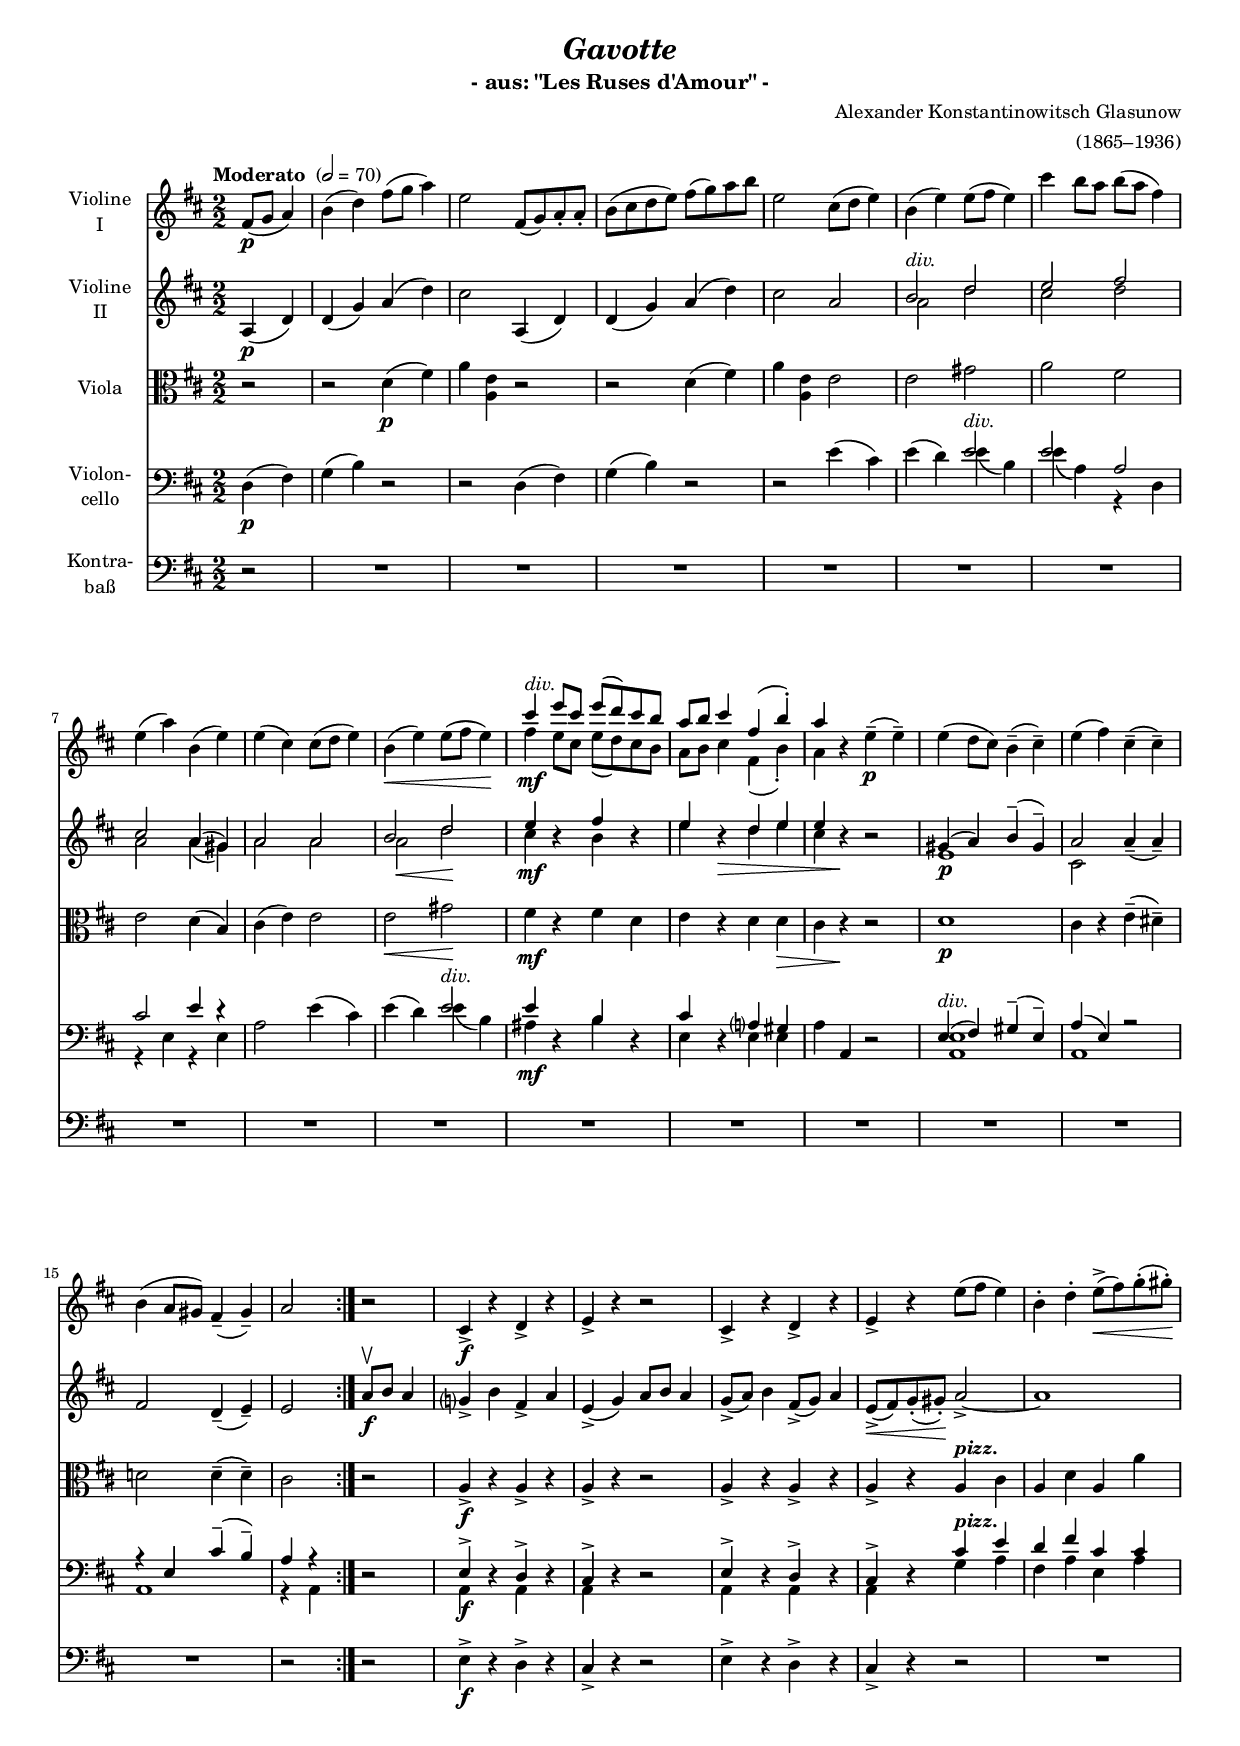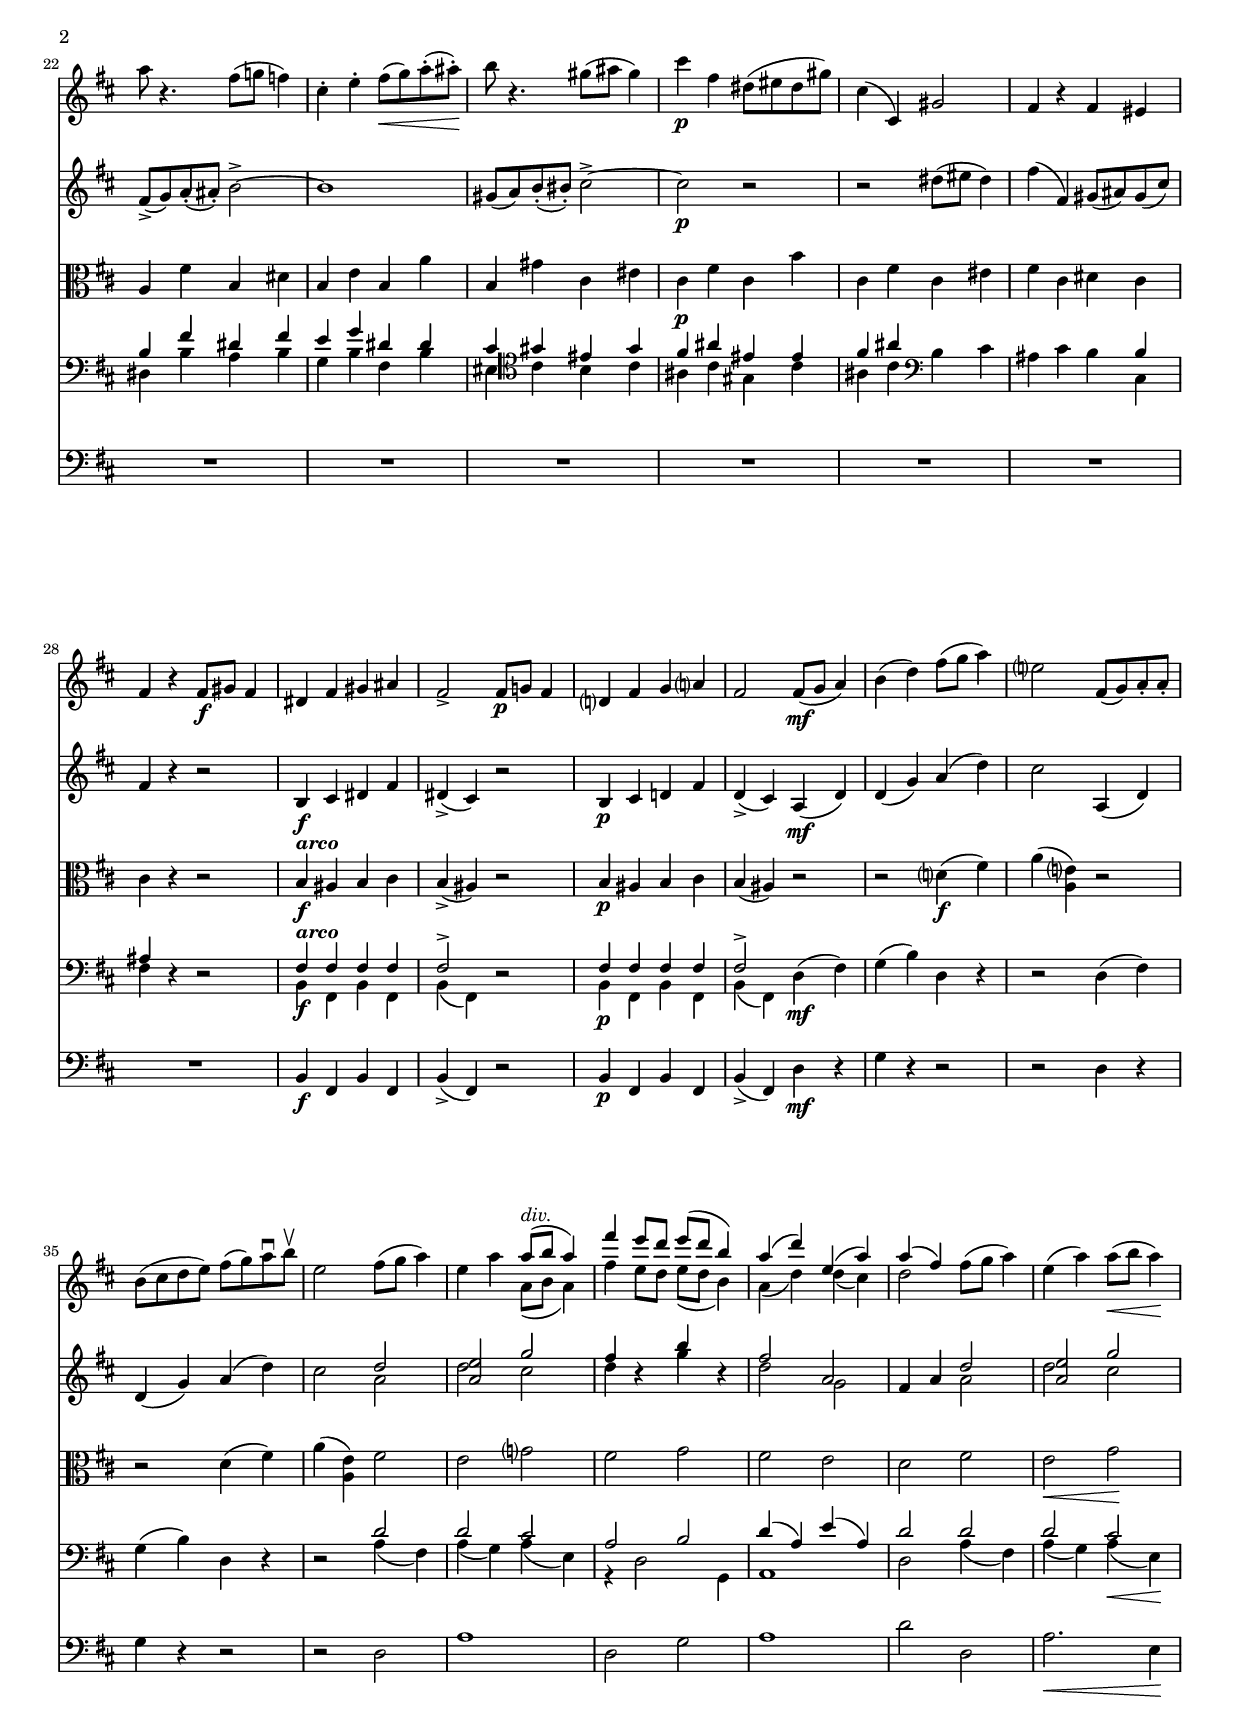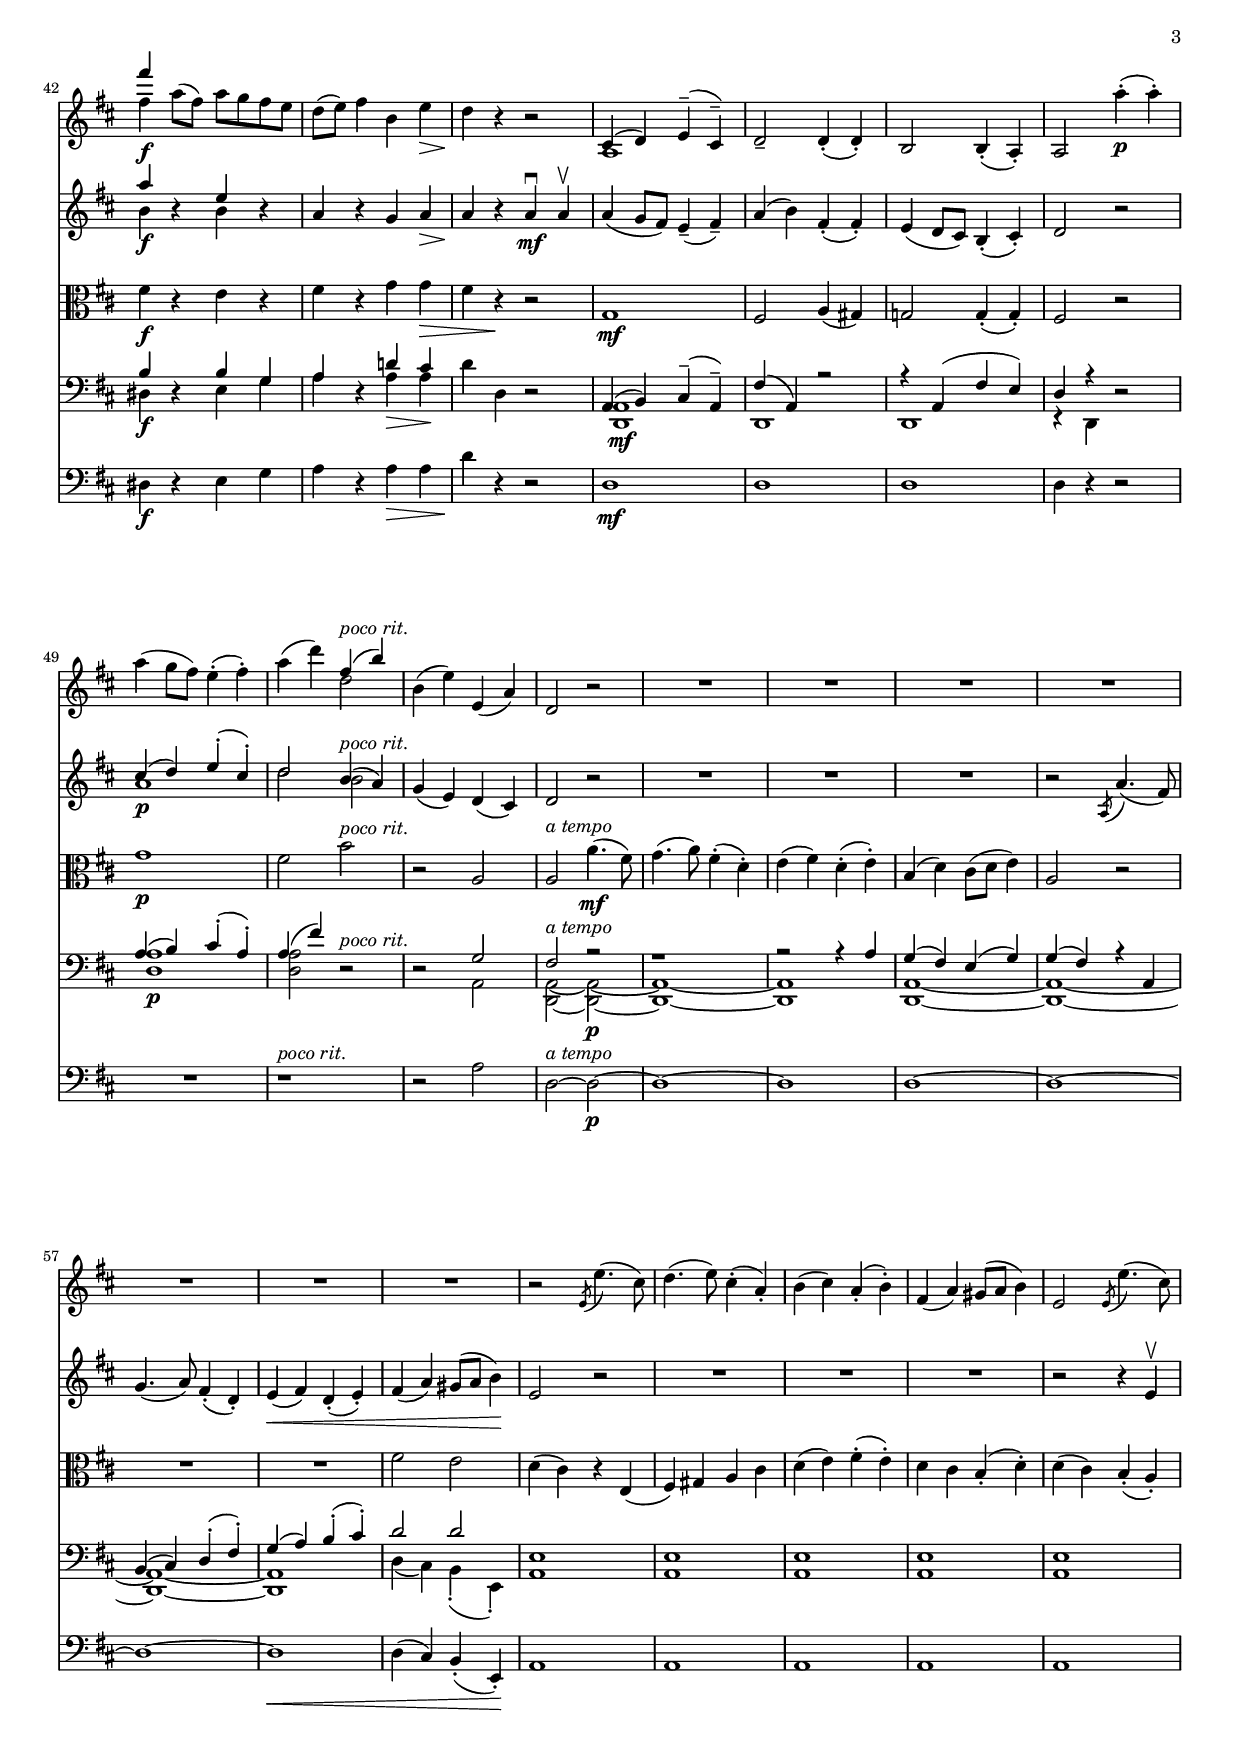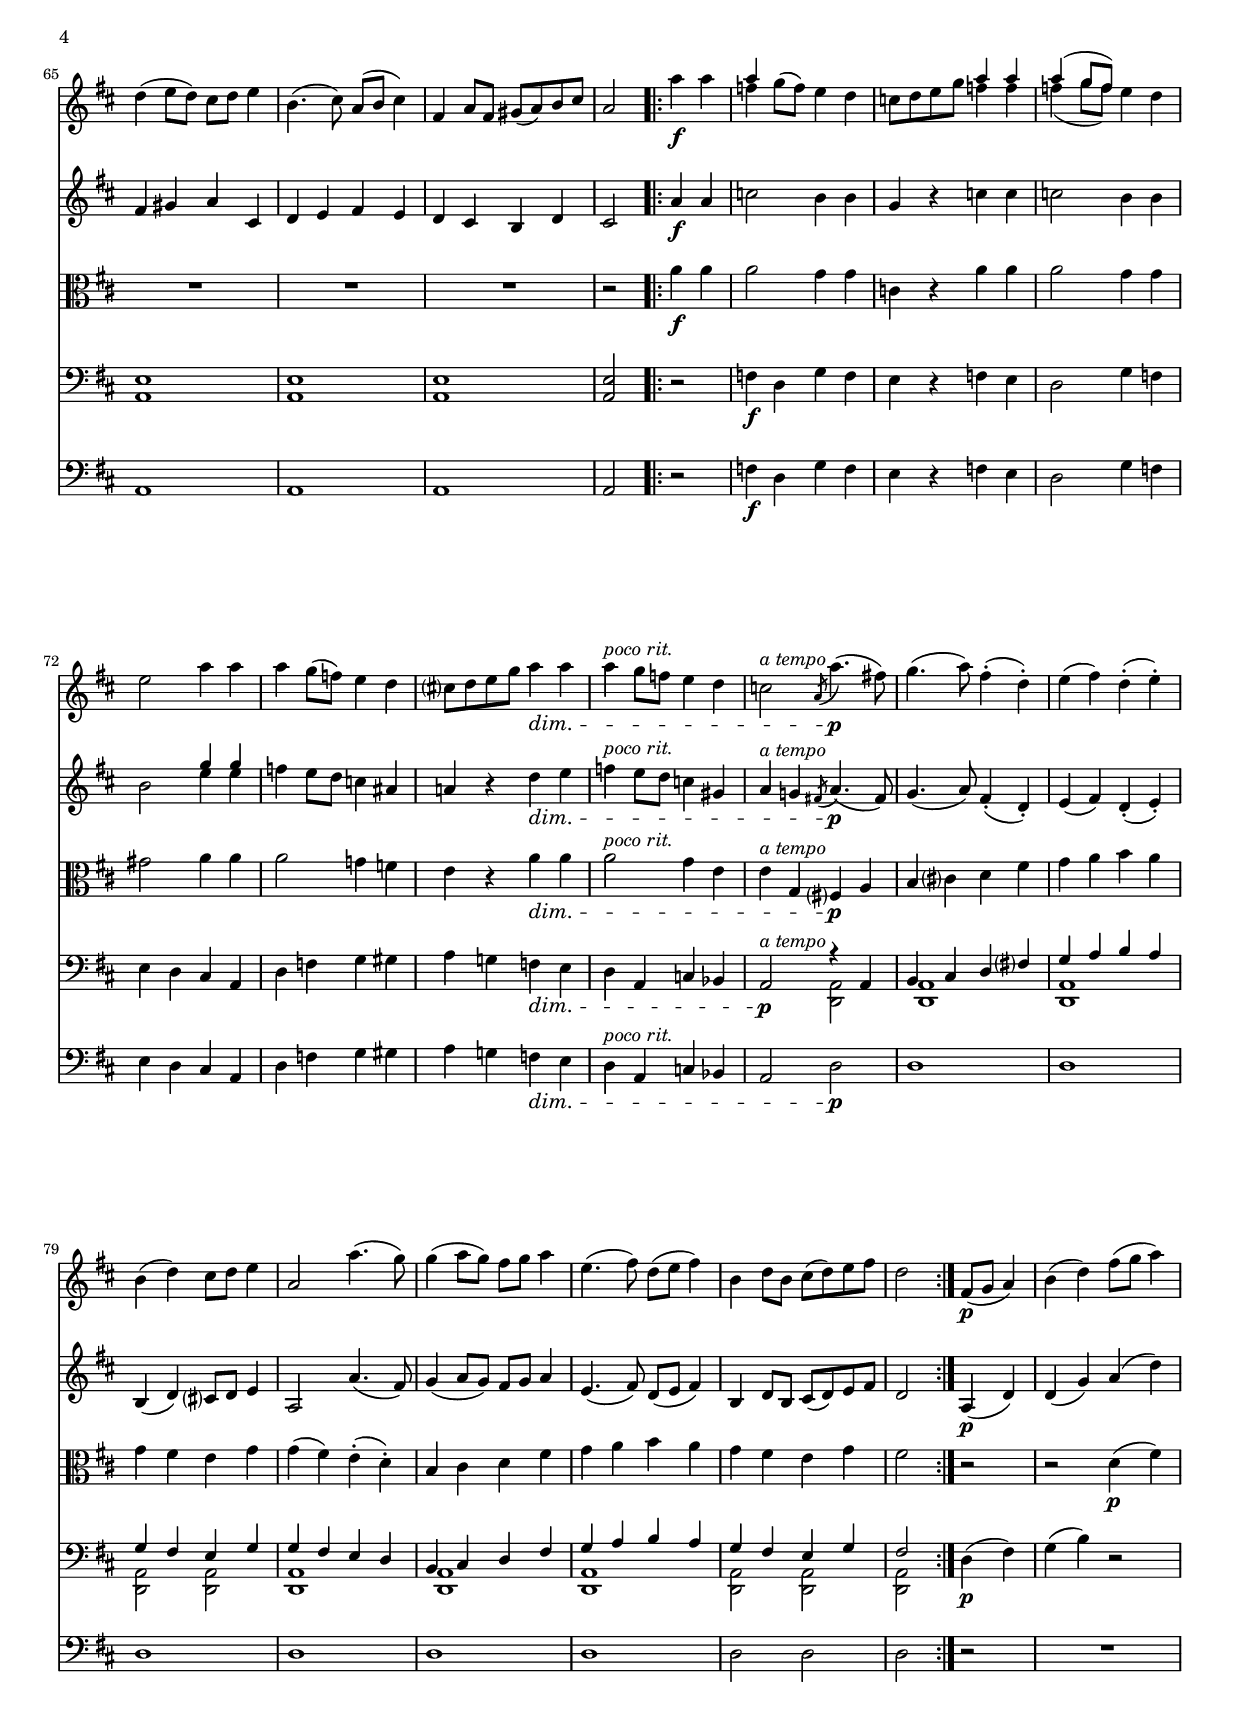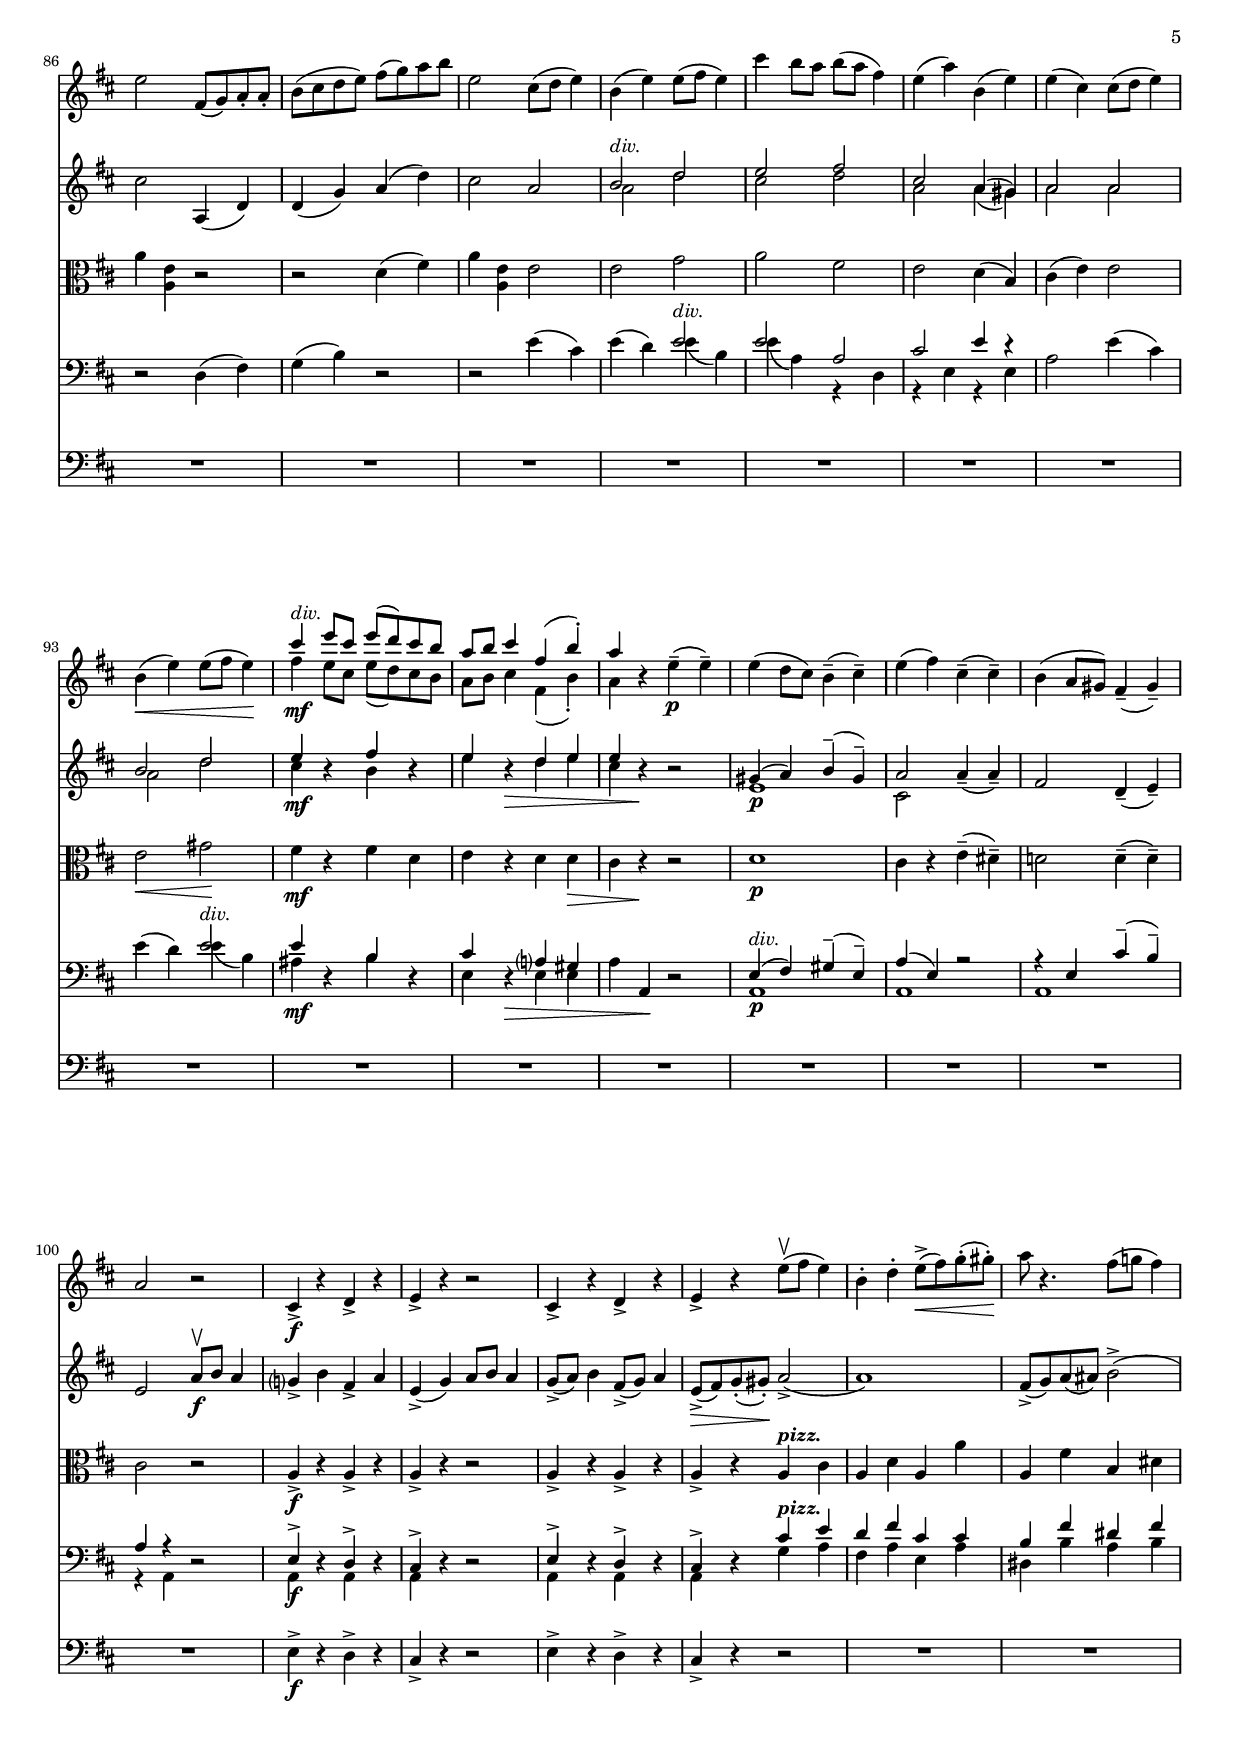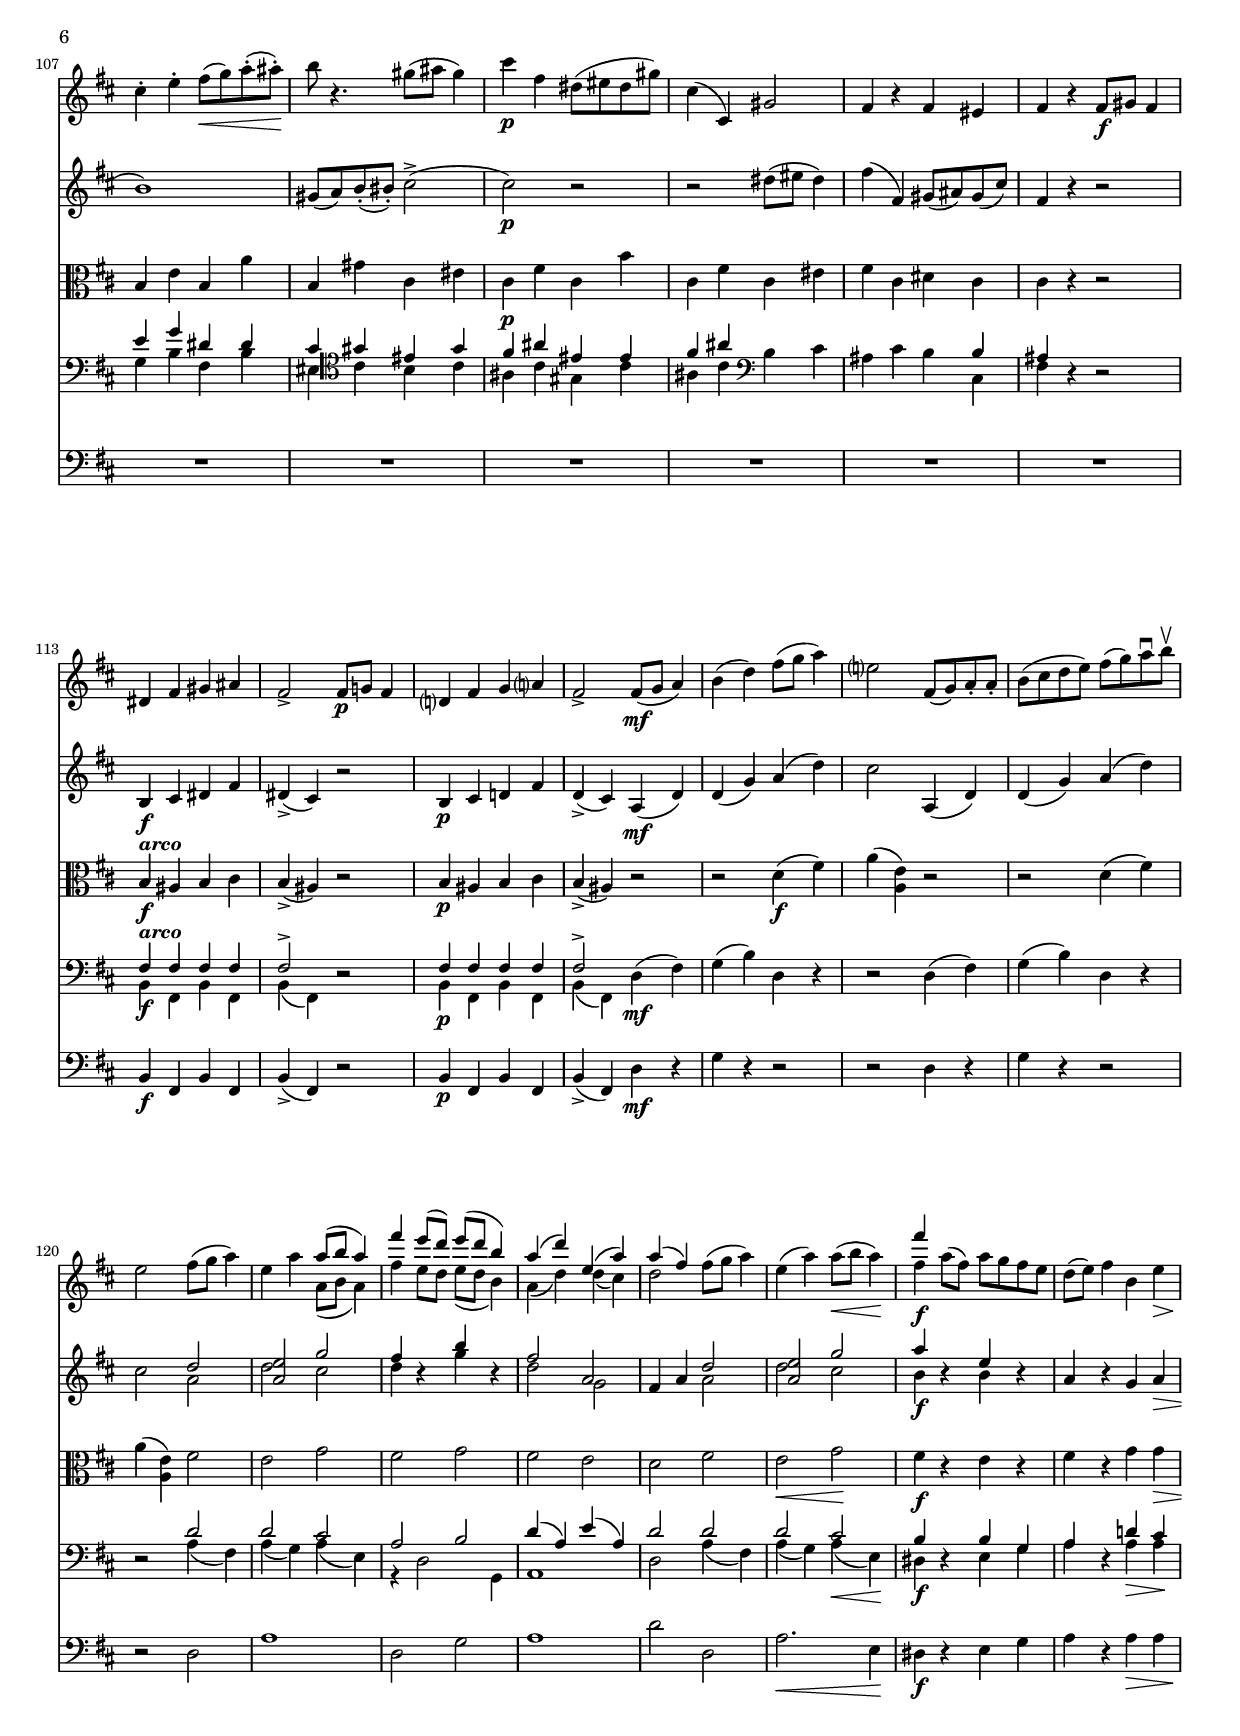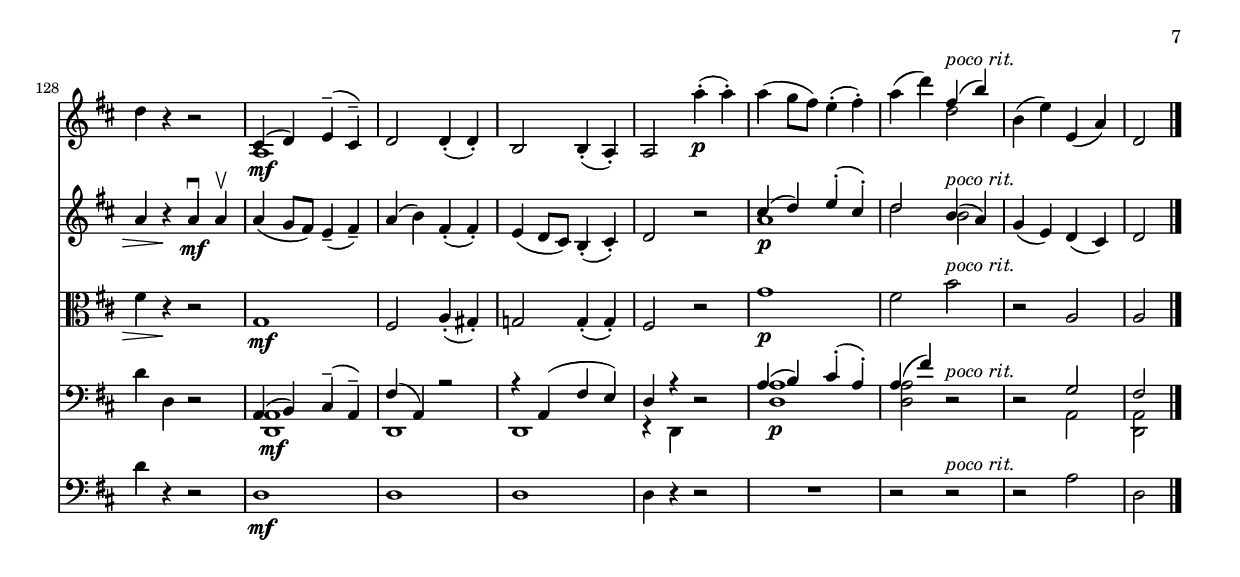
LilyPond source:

\version "2.14.2"
\include "deutsch.ly"

#(set-global-staff-size 16.35)

\header {
  title     = \markup \bold \italic "Gavotte"
  subtitle  = "- aus: \"Les Ruses d'Amour\" -"
  composer  = "Alexander Konstantinowitsch Glasunow"
  arranger  = "(1865–1936)"
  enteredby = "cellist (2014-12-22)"
}

voiceconsts = {
  \key d \major
  \time 2/2
  \tempo "Moderato " 2=70
  \numericTimeSignature
  \compressFullBarRests
  \set tupletSpannerDuration = #(ly:make-moment 1 4)
}

mifl= "oboe"
mist = "string ensemble 1"
miva = "pizzicato strings"
%miba = "bassoon"
miba = "drawbar organ"

arco = \markup \bold \italic "arco"
atem = \markup \italic "a tempo"
div  = \markup \italic "div."
pizz = \markup \bold \italic "pizz."
prit = \markup \italic "poco rit."

va = \relative c' {
  \voiceconsts

  \partial 2
  \repeat volta 2 {
    fis8(\p g a4)
    h( d) fis8( g a4)
    e2 fis,8( g) a-. a-.
    h( cis d e) fis( g) a h
    e,2 cis8( d e4)
    h( e) e8( fis e4)
    cis' h8 a h( a fis4)

    e( a) h,( e)
    e( cis) cis8( d e4)
    h(\< e) e8( fis e4)\!
    << { cis'^\div e8 cis e( d) cis h } \\ { fis4\mf e8 cis e( d) cis h } >>
    << { a' h cis4 fis,( h)-. } \\ { a,8 h cis4 fis,( h)-. } >>

    << a' \\ a, >> r e'(--\p e)--
    e( d8 cis) h4(-- cis)--
    e( fis) cis(-- cis)--
    h( a8 gis) fis4(-- gis)--
    a2
  }
  r

  cis,4->\f r d-> r
  e-> r r2
  cis4-> r d-> r
  e-> r e'8( fis e4)
  h-. d-. e8(->\< fis) g(-. gis)-.\!
  a r4. fis8( g! f4)
  cis-. e-. fis8(\< g) a(-. ais)-.\!

  h r4. gis8( ais gis4)
  cis\p fis, dis8( eis dis gis)
  cis,4( cis,) gis'2
  fis4 r fis eis
  fis r fis8\f gis fis4
  dis fis gis ais
  fis2-> fis8\p g! fis4

  d? fis g a?
  fis2 fis8(\mf g a4)
  h( d) fis8( g a4)
  e?2 fis,8( g) a-. a-.
  h( cis d e) fis( g) a\downbow h\upbow
  e,2 fis8( g a4)
  e a << { a8(^\div h a4) } \\ { a,8( h a4) } >>

  << { fis'' e8 d e( d h4) } \\ { fis e8 d e( d h4) } >>
  << { a'( d) e,( a) } \\ { a,( d) d( cis) } >>
  << { a'( fis) } \\ d2 >> fis8( g a4)
  e( a) a8(\< h a4)\!
  << fis'\\ fis,\f >> a8( fis) a g fis e
  d( e) fis4 h, e\>
  d\! r r2

  << { cis,4( d) e(-- cis)-- } \\ a1 >>
  d2-- d4(-. d)-.
  h2 h4(-. a)-.
  a2 a''4(-.\p a)-.
  a( g8 fis) e4(-. fis)-.
  a( d) << { fis,(^\prit h) } \\ d,2 >>
  h4( e) e,( a)

  d,2 r
  R1*7
  r2 \acciaccatura e8 e'4.( cis8)
  d4.( e8) cis4(-. a)-.
  h( cis) a(-. h)-.

  fis( a) gis8( a h4)
  e,2 \acciaccatura e8 e'4.( cis8)
  d4( e8 d) cis d e4
  h4.( cis8) a( h cis4)
  fis, a8 fis gis( a) h cis

  a2
  \repeat volta 2 {
    a'4\f a
    << a \\ f >> g8( f) e4 d
    c8 d e g << { a4 a } \\ { f f } >>
    << { a( g8 f) } \\ { f4( g8 f) } >> e4 d
    e2 a4 a
    a g8( f) e4 d
    cis?8 d e g a4\dim a

    a^\prit g8 f e4 d
    c2^\atem \acciaccatura a8 a'4.(\p fis!8)
    g4.( a8) fis4(-. d)-.
    e( fis) d(-. e)-.
    h( d) cis8 d e4

    a,2 a'4.( g8)
    g4( a8 g) fis g a4
    e4.( fis8) d( e fis4)
    h, d8 h cis( d) e fis
    d2
  }
  fis,8(\p g a4)

  h( d) fis8( g a4)
  e2 fis,8( g) a-. a-.
  h( cis d e) fis( g) a h
  e,2 cis8( d e4)
  h( e) e8( fis e4)
  cis' h8 a h( a fis4)
  e( a) h,( e)

  e( cis) cis8( d e4)
  h(\< e) e8( fis e4)\!
  << { cis'^\div e8 cis e( d) cis h } \\ { fis4\mf e8 cis e( d) cis h } >>
  << { a' h cis4 fis,( h)-. } \\ { a,8 h cis4 fis,( h)-. } >>
  << a' \\ a, >> r e'(--\p e)--
  e( d8 cis) h4(-- cis)--
  e( fis) cis(-- cis)--

  h( a8 gis) fis4(-- gis)--
  a2 r
  cis,4->\f r d-> r
  e-> r r2
  cis4-> r d-> r
  e-> r e'8(\upbow fis e4)
  h-. d-. e8(->\< fis) g(-. gis)-.\!

  a r4. fis8( g! fis4)
  cis-. e-. fis8(\< g) a(-. ais)-.\!
  h r4. gis8( ais gis4)
  cis\p fis, dis8( eis dis gis)
  cis,4( cis,) gis'2
  fis4 r fis eis

  fis r fis8\f gis fis4
  dis fis gis ais
  fis2-> fis8\p g! fis4
  d? fis g a?
  fis2-> fis8(\mf g a4)
  h( d) fis8( g a4)
  e?2 fis,8( g) a-. a-.

  h( cis d e) fis( g) a\downbow h\upbow
  e,2 fis8( g a4)
  e a << { a8( h a4) } \\ { a,8( h a4) } >>
  << { fis'' e8( d) e( d h4) } \\ { fis e8 d e( d h4) } >>
  << { a'( d) e,( a) } \\ { a,( d) d( cis) } >>

  << { a'( fis) } \\ d2 >> fis8( g a4)
  e( a) a8(\< h a4)\!
  << fis' \\ fis,\f >> a8( fis) a g fis e
  d( e) fis4 h, e\>
  d\! r r2

  << { cis,4( d) e(-- cis)-- } \\ a1\mf >>
  d2 d4(-. d)-.
  h2 h4(-. a)-.
  a2 a''4(-.\p a)-.
  a( g8 fis) e4(-. fis)-.
  a( d) << { fis,(^\prit h) } \\ d,2 >>
  h4( e) e,( a)
  d,2 \bar "|."
}

vb = \relative c' {
  \voiceconsts

  \partial 2
  \repeat volta 2 {
    a4(\p d)
    d( g) a( d)
    cis2 a,4( d)
    d( g) a( d)
    cis2 a
    << { h^\div d } \\ { a d } >>
    << { e fis } \\ { cis d } >>
    << { cis a4( gis) } \\ { a2 a4( gis) } >>

    << { a2 a } \\ { a a } >>
    << { h d } \\ { a\< d\! } >>
    << e4 \\ cis\mf >> r << fis \\ h, >> r
    << e \\ e >> r\> << { d e } \\ { d e } >>
    << e \\ cis >> r\! r2

    << { gis4( a) h(-- gis)-- } \\ e1\p >>
    << a2 \\ cis, >> a'4(-- a)--
    fis2 d4(-- e)--
    e2
  }
  a8\upbow\f h a4

  g?-> h fis-> a
  e(-> g) a8 h a4
  g8(-> a) h4 fis8(-> g) a4
  e8(->\< fis) g(-. gis)-.\! a2~->
  a1
  fis8(-> g) a(-. ais)-. h2~->
  h1

  gis8( a) h(-. his)-. cis2~->
  cis\p r
  r dis8( eis dis4)
  fis( fis,) gis8( ais) gis( cis)
  fis,4 r r2
  h,4\f cis dis fis
  dis(-> cis) r2

  h4\p cis d! fis
  d(-> cis) a(\mf d)
  d( g) a( d)
  cis2 a,4( d)
  d( g) a( d)
  cis2 << d \\ a >>
  << { <a e'> g' } \\ { d cis } >>

  << fis4 \\ d >> r << h' \\ g >> r
  << { fis2 a, } \\ { d g, } >>
  fis4 a << d2 \\ a >>
  << { <a e'> g' } \\ { d cis } >>
  << a'4 \\ h,\f >> r << e \\ h >> r
  a r g a\>
  a\! r a\downbow\mf a\upbow

  a( g8 fis) e4(-- fis)--
  a( h) fis(-. fis)-.
  e( d8 cis) h4(-. cis)-.
  d2 r 
  << { cis'4( d) e(-. cis)-. } \\ a1\p >>
  << { d2 h4(^\prit a) } \\ { d2 h } >>
  g4( e) d( cis)

  d2 r
  R1*3
  r2 \acciaccatura a8 a'4.( fis8)
  g4.( a8) fis4(-. d)-.
  e(\< fis) d(-. e)-.
  fis( a) gis8( a h4)\!

  e,2 r
  R1*3
  r2 r4 e4\upbow
  fis gis a cis,
  d e fis e
  d cis h d

  cis2
  \repeat volta 2 {
    a'4\f a
    c2 h4 h
    g r c c
    c2 h4 h
    h2 << { g'4 g } \\ { e e } >>
    f e8 d c4 ais
    a! r d\dim e

    f^\prit e8 d c4 gis
    a^\atem g! \acciaccatura fis!8 a4.(\p fis8)
    g4.( a8) fis4(-. d)-.
    e( fis) d(-. e)-.
    h( d) cis?8 d e4

    a,2 a'4.( fis8)
    g4( a8 g) fis g a4
    e4.( fis8) d( e fis4)
    h, d8 h cis( d) e fis
    d2
  }
  a4(\p d)

  d( g) a( d)
  cis2 a,4( d)
  d( g) a( d)
  cis2 a
  << { h^\div d } \\ { a d } >>
  << { e fis } \\ { cis d } >>
  << { cis a4( gis) } \\ { a2 a4( gis) } >>

  << { a2 a } \\ { a a } >>
  << { h d } \\ { a  d } >>
  << e4 \\ cis\mf >> r << fis \\ h, >> r
  << e \\ e >> r\> << { d e } \\ { d e } >>
  << e \\ cis >> r\! r2
  << { gis4( a) h(-- gis)-- } \\ e1\p >>
  << a2 \\ cis, >> a'4(-- a)--

  fis2 d4(-- e)--
  e2 a8\upbow\f h a4
  g?-> h fis-> a
  e(-> g) a8 h a4
  g8(-> a) h4 fis8(-> g) a4
  e8(->\> fis) g(-. gis)-.\! a2(->
  a1)

  fis8(-> g) a( ais) h2(->
  h1)
  gis8( a) h(-. his)-. cis2(->
  cis)\p r
  r dis8( eis dis4)
  fis( fis,) gis8( ais) gis( cis)
  fis,4 r r2

  h,4\f cis dis fis
  dis(-> cis) r2
  h4\p cis d! fis
  d(-> cis) a(\mf d)
  d( g) a( d)
  cis2 a,4( d)
  d( g) a( d)

  cis2 << d \\ a >>
  << { <a e'> g' } \\ { d cis } >>
  << fis4 \\ d >> r << h' \\ g >> r
  << { fis2 a, } \\ { d g, } >>
  fis4 a << d2 \\ a >>
  << { <a e'> g' } \\ { d cis } >>
  << a'4 \\ h,\f >> r << e \\ h >> r
  a r g a\>

  a r\! a\downbow\mf a\upbow
  a( g8 fis) e4(-- fis)--
  a( h) fis(-. fis)-.
  e( d8 cis) h4(-. cis)-.

  d2 r
  << { cis'4( d) e(-. cis)-. } \\ a1\p >>
  << { d2 h4(^\prit a) } \\ { d2 h } >>
  g4( e) d( cis)
  d2 \bar "|."
}

vc = \relative c' {
  \voiceconsts
  \clef "alto"

  \partial 2
  \repeat volta 2 {
    r2
    r d4(\p fis)
    a <a, e'> r2
    r d4( fis)
    a <a, e'> e'2
    e gis
    a fis
    e d4( h)

    cis( e) e2
    e\< gis\!
    fis4\mf r fis d
    e r d d\>

    cis r\! r2
    d1\p
    cis4 r e(-- dis)--
    d!2 d4(-- d)--
    cis2
  }
  r2
  a4->\f r a-> r
  a-> r r2
  a4-> r a-> r
  a-> r a^\pizz cis
  a d a a'
  a, fis' h, dis
  h e h a'

  h, gis' cis, eis
  cis\p fis cis h'
  cis, fis cis eis
  fis cis dis cis
  cis r r2
  h4^\arco\f ais h cis
  h(-> ais) r2

  h4\p ais h cis
  h( ais) r2
  r d?4(\f fis)
  a( <a, e'?>) r2
  r d4( fis)
  a( <a, e'>) fis'2
  e g?
  fis g

  fis e
  d fis
  e\< g\!
  fis4\f r e r
  fis r g g\>
  fis r\! r2

  g,1\mf
  fis2 a4( gis)
  g!2 g4(-. g)-.
  fis2 r
  g'1\p
  fis2 h^\prit
  r a,

  a^\atem a'4.(\mf fis8)
  g4.( a8) fis4(-. d)-.
  e( fis) d(-. e)-.
  h( d) cis8( d e4)
  a,2 r
  R1*2

  fis'2 e
  d4( cis) r e,(
  fis) gis a cis
  d( e) fis(-. e)-.
  d cis h(-. d)-.
  d( cis) h(-. a)-.
  R1*3

  r2
  \repeat volta 2 {
    a'4\f a
    a2 g4 g
    c, r a' a
    a2 g4 g
    gis2 a4 a
    a2 g!4 f
    e r a\dim a

    a2^\prit g4 e
    e^\atem g, fis?\p a
    h cis? d fis
    g a h a
    g fis e g

    g( fis) e(-. d)-.
    h cis d fis
    g a h a
    g fis e g
    fis2
  }
  r

  r d4(\p fis)
  a <a, e'> r2
  r d4( fis)
  a <a, e'> e'2
  e g
  a fis
  e d4( h)
  cis( e) e2

  e\< gis\!
  fis4\mf r fis d
  e r d d\>
  cis r\! r2
  d1\p
  cis4 r e(-- dis)--
  d!2 d4(-- d)--
  cis2 r

  a4->\f r a-> r
  a-> r r2
  a4-> r a-> r
  a-> r a^\pizz cis
  a d a a'
  a, fis' h, dis
  h e h a'

  h, gis' cis, eis
  cis\p fis cis h'
  cis, fis cis eis
  fis cis dis cis
  cis r r2
  h4^\arco\f ais h cis
  h(-> ais) r2

  h4\p ais h cis
  h(-> ais) r2
  r d4(\f fis)
  a( <a, e'>) r2
  r d4( fis)
  a( <a, e'>) fis'2
  e g

  fis g
  fis e
  d fis
  e\< g\!
  fis4\f r e r
  fis r g g\>
  fis r\!r2

  g,1\mf
  fis2 a4(-. gis)-.
  g!2 g4(-. g)-.
  fis2 r
  g'1\p
  fis2 h^\prit
  r a,
  a \bar "|."
}

vd = \relative c {
  \voiceconsts
  \clef "bass"

  \partial 2
  \repeat volta 2 {
    d4(\p fis)
    g( h) r2
    r d,4( fis)
    g( h) r2
    r e4( cis)
    e( d) << e2^\div \\ { e4( h) } >>
    << { e2 a, } \\ { e'4( a,) r d, } >>

    << { cis'2 e4 r } \\ { r e, r e } >>
    a2 e'4( cis)
    e( d) << e2^\div \\ { e4( h) } >>
    << e \\ ais,\mf >> r << h \\ h >> r
    << cis \\ e, >> r << { a? gis } \\ { e e } >>

    a a, r2
    << { e'4(^\div fis) gis(-- e)-- } \\ <a, e'>1 >>
    << { a'4( e) r2 } \\ a,1 >>
    << { r4 e' cis'(-- h)-- } \\ a,1 >>
    << { a'4 r } \\ { r a, } >>
  }
  r2
  << e'4-> \\ a,\f >> r << d-> \\ a >> r
  << cis-> \\ a >> r r2
  << e'4-> \\ a, >> r << d-> \\ a >> r
  << cis-> \\ a >> r << { cis'^\pizz e } \\ { g, a } >>
  << { d fis cis cis } \\ { fis, a e a } >>
  << { h fis' dis fis } \\ { dis, h' a h } >>
  << { e g dis dis } \\ { g, h fis h } >>

  << cis \\ eis, >> \clef "tenor" << { gis' eis gis } \\ { cis, h cis } >>
  << { fis ais eis eis } \\ { ais, cis gis cis } >>
  << { fis ais } \\ { ais, cis } >> \clef "bass" h cis
  ais cis h << h \\ cis, >>
  << ais' \\ fis >> r r2
  << { fis4^\arco fis fis fis } \\ { h,\f fis h fis } >>
  << { fis'2-> } \\ { h,4( fis) } >> r2

  << { fis'4 fis fis fis } \\ { h,\p fis h fis } >>
  << { fis'2-> } \\ { h,4( fis) } >> d'(\mf fis)
  g( h) d, r
  r2 d4( fis)
  g( h) d,4 r
  r2 << d'2 \\ { a4( fis) } >>
  << { d'2 cis } \\ { a4( g) a( e) } >>

  << { a2 h } \\ { r4 d,2 g,4 } >>
  << { d''( a) e'( a,) } \\ a,1 >>
  << { d'2 d } \\ { d, a'4( fis) } >>
  << { d'2 cis } \\ { a4( g) a(\< e)\! } >>
  << h' \\ dis,\f >> r << { h' g } \\ { e g } >>
  << a \\ a >> r << { d! cis } \\ { a\> a\! } >>
  d d, r2

  << { a4( h) cis(-- a)-- } \\ <d, a'>1\mf  >>
  << { fis'4( a,) r2 } \\ d,1 >>
  << { r4 a'( fis' e) } \\ d,1 >>
  << { d'4 r } \\ { r d, } >> r2
  << { a''4( h) cis(-. a)-. } \\ <d, a'>1\p >>
  << { a'4( fis') } \\ <d, a'>2 >> r^\prit
  r << g \\ a, >>

  << { fis'^\atem r } \\ { <d, a'>~ <d a'>~\p } >>
  << r1 \\ { <d a'>~ } >>
  << { r2 r4 a'' } \\ <d,, a'>1 >>
  << { g'4( fis) e( g) } \\ { <d, a'>1~ } >>
  << { g'4( fis) r a, } \\ { <d, a'>1~ } >>
  << { h'4( cis) d(-. fis)-. } \\ { <d, a'>1~ } >>
  << { g'4( a) h(-. cis)-. } \\ { <d,, a'>1 } >>

  << { d''2 d } \\ { d,4( cis) h(-. e,)-. } >>
  <a e'>1
  <a e'>
  <a e'>
  <a e'>
  <a e'>
  <a e'>
  <a e'>
  <a e'>
  <a e'>2
  \repeat volta 2 {
    r

    f'4\f d g f
    e r f e
    d2 g4 f
    e d cis a
    d f g gis
    a g! f\dim e
    d a c b

    a2^\atem\p << { r4 a } \\ <d, a'>2 >>
    << { h'4 cis d fis? } \\ { <d, a'>1 } >>
    << { g'4 a h a } \\ <d,, a'>1 >>
    << { g'4 fis e g } \\ { <d, a'>2 <d a'> } >>
    << { g'4 fis e d } \\ { <d, a'>1 } >>

    << { h'4 cis d fis } \\ <d, a'>1 >>
    << { g'4 a h a } \\ <d,, a'>1 >>
    << { g'4 fis e g } \\ { <d, a'>2 <d a'> } >>
    << fis' \\ <d, a'> >>
  }
  d'4(\p fis)

  g( h) r2
  r d,4( fis)
  g( h) r2
  r e4( cis)
  e( d) << e2^\div \\ { e4( h) } >>
  << { e2 a, } \\ { e'4( a,) r d, } >>
  << { cis'2 e4 r } \\ { r e, r e } >>

  a2 e'4( cis)
  e( d) << e2^\div \\ { e4( h) } >>
  << e \\ ais,\mf >> r << h \\ h >> r
  << cis \\ e, >> r\> << { a? gis } \\ { e e } >>
  a a,\! r2
  << { e'4(^\div fis) gis(-- e)-- } \\ a,1\p >>
  << { a'4( e) r2 } \\ a,1 >>

  << { r4 e' cis'(-- h)-- } \\ a,1 >>
  << { a'4 r } \\ { r a, } >> r2
  << e'4-> \\ a,\f >> r << d-> \\ a >> r
  << cis-> \\ a >> r r2
  << e'4-> \\ a, >> r << d-> \\ a >> r
  << cis-> \\ a >> r << { cis'^\pizz e } \\ { g, a } >>
  << { d fis cis cis } \\ { fis, a e a } >>

  << { h fis' dis fis } \\ { dis, h' a h } >>
  << { e g dis dis } \\ { g, h fis h } >>
  << cis \\ eis, >> \clef "tenor" << { gis' eis gis } \\ { cis, h cis } >>
  << { fis ais eis eis } \\ { ais, cis gis cis } >>
  << { fis ais } \\ { ais, cis } >> \clef "bass" h cis
  ais cis h << h \\ cis, >>
  << ais' \\ fis >> r r2

  << { fis4^\arco fis fis fis } \\ { h,\f fis h fis } >>
  << { fis'2-> } \\ { h,4( fis) } >> r2
  << { fis'4 fis fis fis } \\ { h,\p fis h fis } >>
  << { fis'2-> } \\ { h,4( fis) } >> d'(\mf fis)
  g( h) d, r
  r2 d4( fis)
  g( h) d,4 r

  r2 << d'2 \\ { a4( fis) } >>
  << { d'2 cis } \\ { a4( g) a( e) } >>
  << { a2 h } \\ { r4 d,2 g,4 } >>
  << { d''( a) e'( a,) } \\ a,1 >>
  << { d'2 d } \\ { d, a'4( fis) } >>
  << { d'2 cis } \\ { a4( g) a(\< e)\! } >>
  << h' \\ dis,\f >> r << { h' g } \\ { e g } >>

  << a \\ a >> r << { d! cis } \\ { a\> a\! } >>
  d d, r2
  << { a4( h) cis(-- a)-- } \\ <d, a'>1\mf  >>
  << { fis'4( a,) r2 } \\ d,1 >>
  << { r4 a'( fis' e) } \\ d,1 >>

  << { d'4 r } \\ { r d, } >> r2
  << { a''4( h) cis(-. a)-. } \\ <d, a'>1\p >>
  << { a'4( fis') } \\ <d, a'>2 >> r^\prit
  r << g \\ a, >>
  << fis' \\ <d, a'> >> \bar "|."
}

ve = \relative c {
  \voiceconsts
  \clef "bass"

  \partial 2
  \repeat volta 2 {
    r2
    R1*15
    r2
  }
  r2
  e4->\f r d-> r
  cis-> r r2
  e4-> r d-> r
  cis-> r r2
  R1*8

  h4\f fis h fis
  h(-> fis) r2
  h4\p fis h fis
  h(-> fis) d'\mf r
  g r r2
  r d4 r

  g r r2
  r d
  a'1
  d,2 g
  a1
  d2 d,
  a'2.\< e4\!

  dis\f r e g
  a r a\> a
  d\! r r2
  d,1\mf
  d
  d
  d4 r r2
  R1

  r^\prit
  r2 a'
  d,~^\atem d~\p
  d1~
  d
  d~
  d~
  d~
  d\<

  d4( cis) h(-. e,)-.\!
  a1
  a
  a
  a
  a
  a
  a
  a

  a2
  \repeat volta 2 {
    r2
    f'4\f d g f
    e r f e
    d2 g4 f
    e d cis a
    d f g gis

    a g! f\dim e
    d^\prit a c b
    a2 d\p
    d1
    d
    d

    d
    d
    d
    d2 d
    d
  }
  r
  R1*16

  e4->\f r d-> r
  cis-> r r2
  e4-> r d-> r
  cis-> r r2
  R1*8

  h4\f fis h fis
  h(-> fis) r2
  h4\p fis h fis
  h(-> fis) d'\mf r
  g r r2
  r d4 r

  g r r2
  r d
  a'1
  d,2 g
  a1

  d2 d,
  a'2.\< e4\!
  dis\f r e g
  a r a\> a
  d\! r r2

  d,1\mf
  d
  d
  d4 r r2
  R1
  r2 r^\prit
  r a'
  d, \bar "|."
}


music = <<
      \new Staff {
        \set Staff.midiInstrument = \mist
        \set Staff.instrumentName = \markup \center-column { "Violine" "I" }
        \transpose d d { \va }
      }

      \new Staff {
        \set Staff.midiInstrument = \mist
        \set Staff.instrumentName = \markup \center-column { "Violine" "II" }
        \transpose d d { \vb }
      }

      \new Staff {
        \set Staff.midiInstrument = \mist
        \set Staff.instrumentName = \markup \center-column { "Viola" }
        \transpose d d { \vc }
      }

      \new Staff {
        \set Staff.midiInstrument = \miba
        \set Staff.instrumentName = \markup \center-column { "Violon-" "cello" }
        \transpose d d { \vd }
      }

      \new Staff {
        \set Staff.midiInstrument = \miba
        \set Staff.instrumentName = \markup \center-column { "Kontra-" "baß" }
        \transpose d d { \ve }
      }
>>

\book {
  \score {
   \music
    \layout {}
  }

  \score {
    \unfoldRepeats \music

    \midi {
      \context {
        \Score
      }
    }
  }
}
